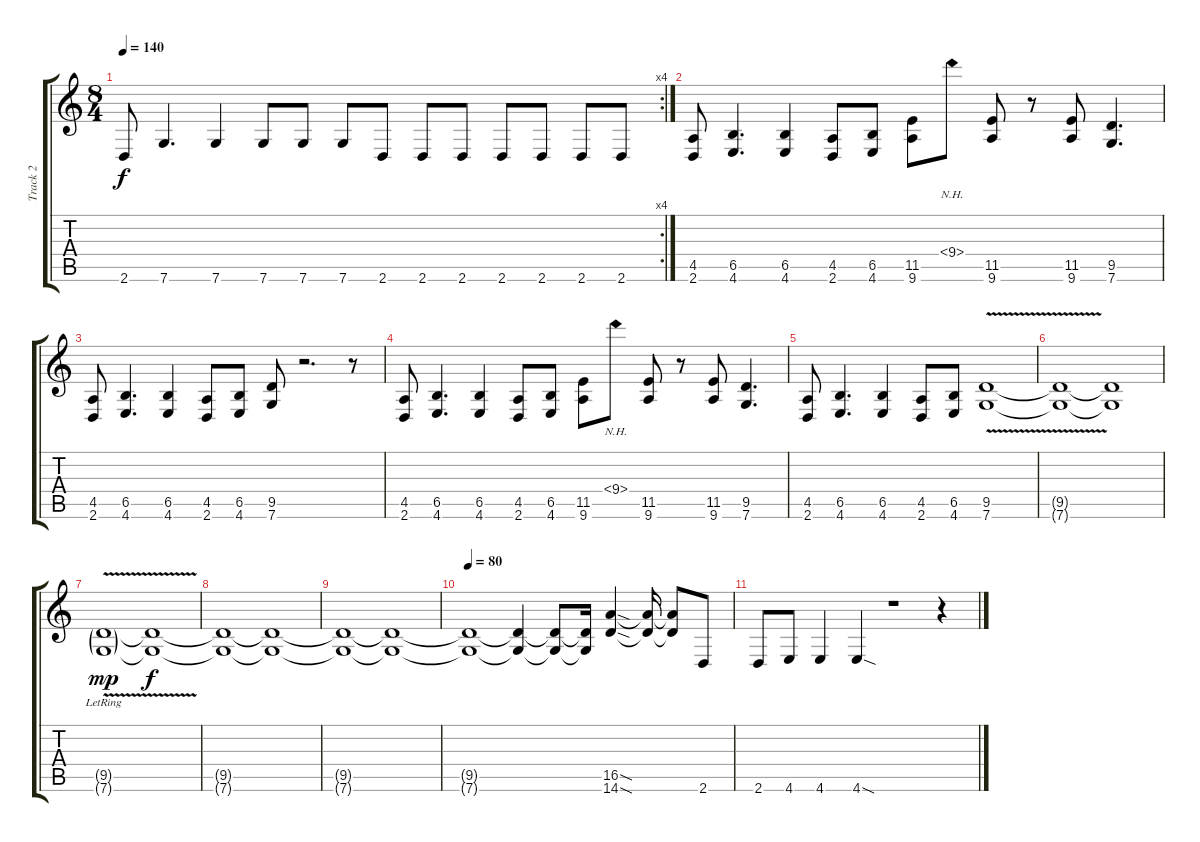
\track ("Track 2" "Track 2") {instrument distortionguitar}
\staff {score tabs}
\tuning (C4 G3 Eb3 Bb2 F2 C2) {hide}
\rc 4
\ts (8 4)
\tempo 140
\clef g2
\ks c
2.6.8{dy f} 7.6.4{d} 7.6.4 7.6.8 7.6.8 7.6.8 2.6.8 2.6.8 2.6.8 2.6.8 2.6.8 2.6.8 2.6.8 |
(4.5 2.6).8 (6.5 4.6).4{d} (6.5 4.6).4 (4.5 2.6).8 (6.5 4.6).8 (11.5 9.6).8 9.4{nh}.8 (11.5 9.6).8 r.8 (11.5 9.6).8 (9.5 7.6).4{d} |
(4.5 2.6).8 (6.5 4.6).4{d} (6.5 4.6).4 (4.5 2.6).8 (6.5 4.6).8 (9.5 7.6).8 r.2{d} r.8 |
(4.5 2.6).8 (6.5 4.6).4{d} (6.5 4.6).4 (4.5 2.6).8 (6.5 4.6).8 (11.5 9.6).8 9.4{nh}.8 (11.5 9.6).8 r.8 (11.5 9.6).8 (9.5 7.6).4{d} |
(4.5 2.6).8 (6.5 4.6).4{d} (6.5 4.6).4 (4.5 2.6).8 (6.5 4.6).8 (9.5{v} 7.6{v}).1 |
(9.5{t} 7.6{t}).1 (9.5{t} 7.6{t}).1 |
(9.5{g} 7.6{v g lr}).1{dy mp} (9.5{t} 7.6{t}).1{dy f} |
(9.5{t} 7.6{t}).1 (9.5{t} 7.6{t}).1 |
(9.5{t} 7.6{t}).1 (9.5{t} 7.6{t}).1 |
\tempo 80
(9.5{t} 7.6{t}).1 (9.5{t} 7.6{t}).4 (9.5{t} 7.6{t}).8 (9.5{t} 7.6{t}).16 (16.5{sod} 14.6{sod}).4 (16.5{t} 14.6{t}).16 (16.5{t} 14.6{t}).8 2.6.8 |
2.6.8 4.6.8 4.6.4 4.6{sod}.4 r.1 r.4
